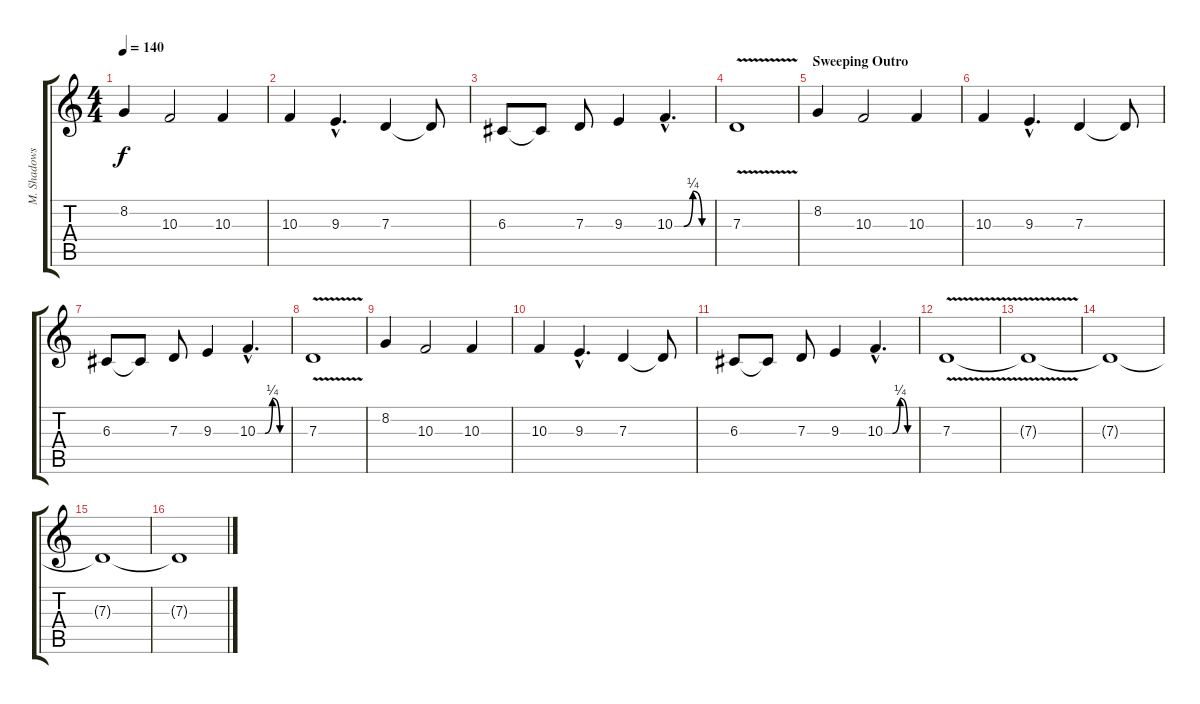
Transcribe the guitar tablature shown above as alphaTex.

\track ("M. Shadows" "M. Shadows") {instrument clarinet}
\staff {score tabs}
\tuning (E4 B3 G3 D3 A2 D2) {hide}
\ts (4 4)
\tempo 140
\clef g2
\ks c
8.2.4{dy f} 10.3.2 10.3.4 |
10.3.4 9.3{hac}.4{d} 7.3.4 7.3{t}.8 |
6.3.8 6.3{t}.8 7.3.8 9.3.4 10.3{be (custom 0 0 15 0 30 1 45 0 60 0) hac}.4{d} |
7.3{v}.1 |
\section ("" "Sweeping Outro")
8.2.4 10.3.2 10.3.4 |
10.3.4 9.3{hac}.4{d} 7.3.4 7.3{t}.8 |
6.3.8 6.3{t}.8 7.3.8 9.3.4 10.3{be (custom 0 0 15 0 30 1 45 0 60 0) hac}.4{d} |
7.3{v}.1 |
8.2.4 10.3.2 10.3.4 |
10.3.4 9.3{hac}.4{d} 7.3.4 7.3{t}.8 |
6.3.8 6.3{t}.8 7.3.8 9.3.4 10.3{be (custom 0 0 15 0 30 1 45 0 60 0) hac}.4{d} |
7.3{v}.1{volume 0} |
7.3{t}.1 |
7.3{t}.1 |
7.3{t}.1 |
7.3{t}.1
